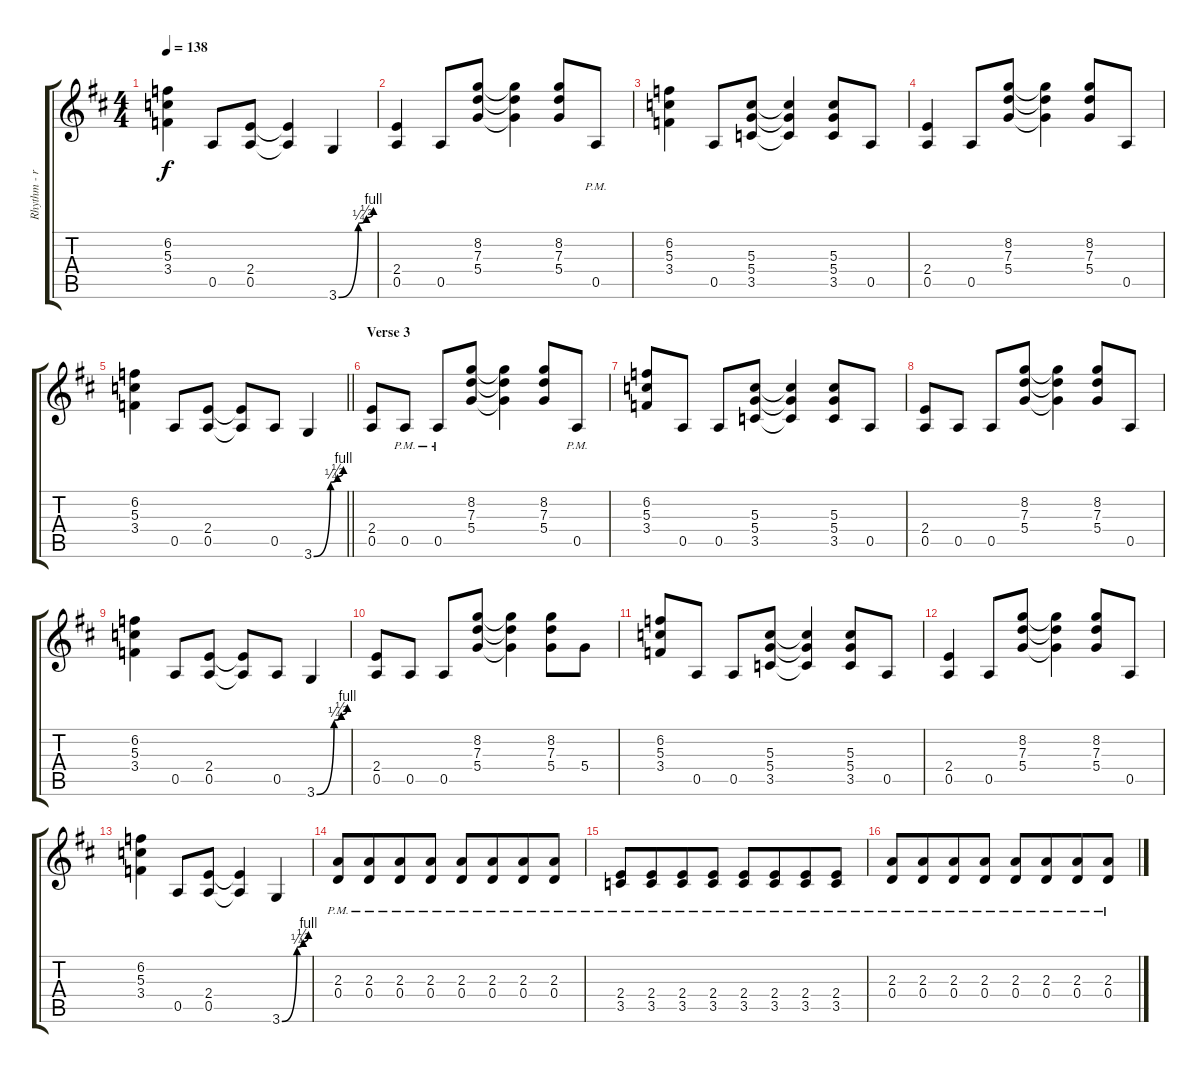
\track ("Rhythm - right" "Rhythm - r") {instrument distortionguitar}
\staff {score tabs}
\tuning (E4 B3 G3 D3 A2 E2) {hide}
\ts (4 4)
\tempo 138
\clef g2
\ks d
(6.2 5.3 3.4).4{dy f} 0.5.8 (2.4 0.5).8 (2.4{t} 0.5{t}).4 3.6{be (custom 0 0 34 1 48 2 60 4)}.4 |
(2.4 0.5).4 0.5.8 (8.2 7.3 5.4).8 (8.2{t} 7.3{t} 5.4{t}).4 (8.2 7.3 5.4).8 0.5{pm}.8 |
(6.2 5.3 3.4).4 0.5.8 (5.3 5.4 3.5).8 (5.3{t} 5.4{t} 3.5{t}).4 (5.3 5.4 3.5).8 0.5.8 |
(2.4 0.5).4 0.5.8 (8.2 7.3 5.4).8 (8.2{t} 7.3{t} 5.4{t}).4 (8.2 7.3 5.4).8 0.5.8 |
\barLineRight lightlight
(6.2 5.3 3.4).4 0.5.8 (2.4 0.5).8 (2.4{t} 0.5{t}).8 0.5.8 3.6{be (custom 0 0 34 1 48 2 60 4)}.4 |
\section ("" "Verse 3")
(2.4 0.5).8 0.5{pm}.8 0.5{pm}.8 (8.2 7.3 5.4).8 (8.2{t} 7.3{t} 5.4{t}).4 (8.2 7.3 5.4).8 0.5{pm}.8 |
(6.2 5.3 3.4).8 0.5.8 0.5.8 (5.3 5.4 3.5).8 (5.3{t} 5.4{t} 3.5{t}).4 (5.3 5.4 3.5).8 0.5.8 |
(2.4 0.5).8 0.5.8 0.5.8 (8.2 7.3 5.4).8 (8.2{t} 7.3{t} 5.4{t}).4 (8.2 7.3 5.4).8 0.5.8 |
(6.2 5.3 3.4).4 0.5.8 (2.4 0.5).8 (2.4{t} 0.5{t}).8 0.5.8 3.6{be (custom 0 0 34 1 48 2 60 4)}.4 |
(2.4 0.5).8 0.5.8 0.5.8 (8.2 7.3 5.4).8 (8.2{t} 7.3{t} 5.4{t}).4 (8.2 7.3 5.4).8 5.4.8 |
(6.2 5.3 3.4).8 0.5.8 0.5.8 (5.3 5.4 3.5).8 (5.3{t} 5.4{t} 3.5{t}).4 (5.3 5.4 3.5).8 0.5.8 |
(2.4 0.5).4 0.5.8 (8.2 7.3 5.4).8 (8.2{t} 7.3{t} 5.4{t}).4 (8.2 7.3 5.4).8 0.5.8 |
(6.2 5.3 3.4).4 0.5.8 (2.4 0.5).8 (2.4{t} 0.5{t}).4 3.6{be (custom 0 0 34 1 48 2 60 4)}.4 |
(2.3{pm} 0.4{pm}).8 (2.3{pm} 0.4{pm}).8{beam merge} (2.3{pm} 0.4{pm}).8 (2.3{pm} 0.4{pm}).8 (2.3{pm} 0.4{pm}).8 (2.3{pm} 0.4{pm}).8{beam merge} (2.3{pm} 0.4{pm}).8 (2.3{pm} 0.4{pm}).8 |
(2.4{pm} 3.5{pm}).8 (2.4{pm} 3.5{pm}).8{beam merge} (2.4{pm} 3.5{pm}).8 (2.4{pm} 3.5{pm}).8 (2.4{pm} 3.5{pm}).8 (2.4{pm} 3.5{pm}).8{beam merge} (2.4{pm} 3.5{pm}).8 (2.4{pm} 3.5{pm}).8 |
(2.3{pm} 0.4{pm}).8 (2.3{pm} 0.4{pm}).8{beam merge} (2.3{pm} 0.4{pm}).8 (2.3{pm} 0.4{pm}).8 (2.3{pm} 0.4{pm}).8 (2.3{pm} 0.4{pm}).8{beam merge} (2.3{pm} 0.4{pm}).8 (2.3{pm} 0.4{pm}).8
